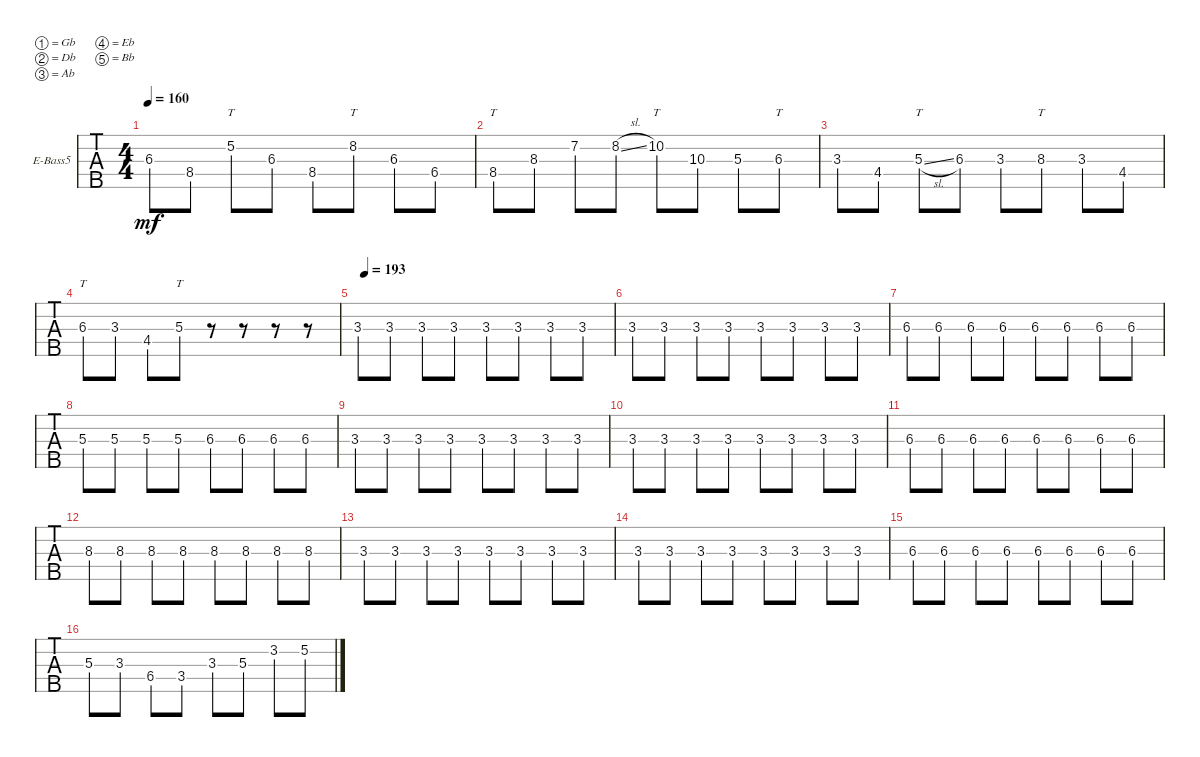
\defaultSystemsLayout 4
\bracketExtendMode groupsimilarinstruments
\firstSystemTrackNameOrientation horizontal
\otherSystemsTrackNameOrientation horizontal
\track ("Electric Bass" "E-Bass5") {multiBarRest instrument electricbassfinger}
\staff {tabs}
\tuning (Gb2 Db2 Ab1 Eb1 Bb0)
\ts (4 4)
\tempo 160
\clef f4
\ks c
6.3.8{dy mf} 8.4.8 5.2.8{tt} 6.3.8 8.4.8 8.2.8{tt} 6.3.8 6.4.8 |
8.4.8{tt} 8.3.8 7.2.8 8.2{sl}.8 10.2.8{tt} 10.3.8 5.3.8 6.3.8{tt} |
3.3.8 4.4.8 5.3{sl}.8{tt} 6.3.8 3.3.8 8.3.8{tt} 3.3.8 4.4.8 |
6.3.8{tt} 3.3.8 4.4.8 5.3.8{tt} r.8 r.8 r.8 r.8 |
\tempo (193 0.03125)
3.3.8 3.3.8 3.3.8 3.3.8 3.3.8 3.3.8 3.3.8 3.3.8 |
3.3.8 3.3.8 3.3.8 3.3.8 3.3.8 3.3.8 3.3.8 3.3.8 |
6.3.8 6.3.8 6.3.8 6.3.8 6.3.8 6.3.8 6.3.8 6.3.8 |
5.3.8 5.3.8 5.3.8 5.3.8 6.3.8 6.3.8 6.3.8 6.3.8 |
3.3.8 3.3.8 3.3.8 3.3.8 3.3.8 3.3.8 3.3.8 3.3.8 |
3.3.8 3.3.8 3.3.8 3.3.8 3.3.8 3.3.8 3.3.8 3.3.8 |
6.3.8 6.3.8 6.3.8 6.3.8 6.3.8 6.3.8 6.3.8 6.3.8 |
8.3.8 8.3.8 8.3.8 8.3.8 8.3.8 8.3.8 8.3.8 8.3.8 |
3.3.8 3.3.8 3.3.8 3.3.8 3.3.8 3.3.8 3.3.8 3.3.8 |
3.3.8 3.3.8 3.3.8 3.3.8 3.3.8 3.3.8 3.3.8 3.3.8 |
6.3.8 6.3.8 6.3.8 6.3.8 6.3.8 6.3.8 6.3.8 6.3.8 |
5.3.8 3.3.8 6.4.8 3.4.8 3.3.8 5.3.8 3.2.8 5.2.8
